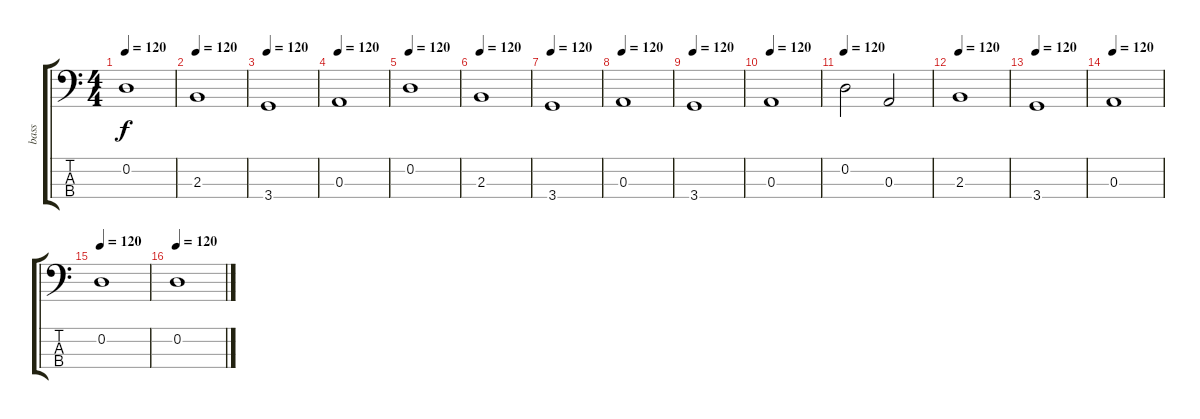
\track ("bass" "bass") {instrument electricbasspick}
\staff {score tabs}
\tuning (G2 D2 A1 E1) {hide}
\ts (4 4)
\tempo 120
\clef f4
\ks c
0.2.1{dy f} |
\tempo 120
2.3.1 |
\tempo 120
3.4.1 |
\tempo 120
0.3.1 |
\tempo 120
0.2.1 |
\tempo 120
2.3.1 |
\tempo 120
3.4.1 |
\tempo 120
0.3.1 |
\tempo 120
3.4.1 |
\tempo 120
0.3.1 |
\tempo 120
0.2.2 0.3.2 |
\tempo 120
2.3.1 |
\tempo 120
3.4.1 |
\tempo 120
0.3.1 |
\tempo 120
0.2.1 |
\tempo 120
0.2.1
